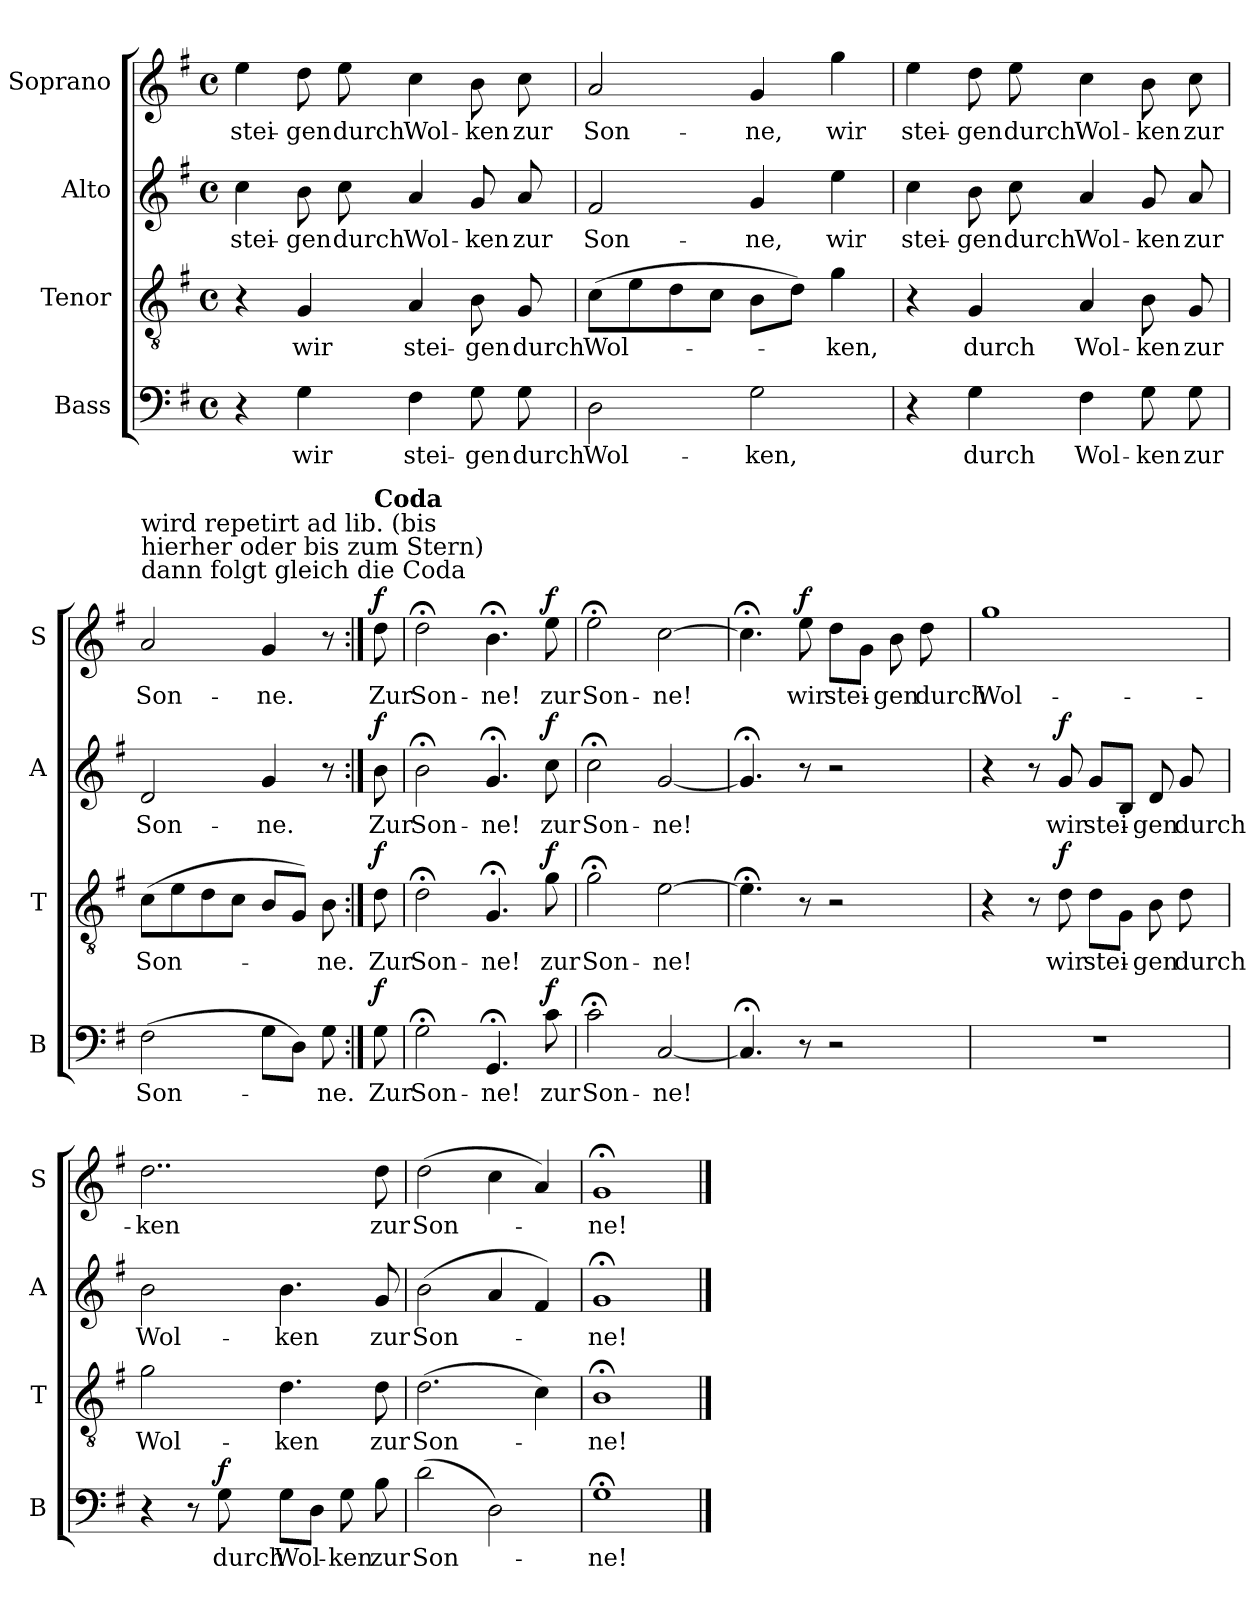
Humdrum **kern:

**kern	**text	**dynam	**kern	**text	**dynam	**kern	**text	**dynam	**kern	**text	**dynam
*part4	*part4	*part4	*part3	*part3	*part3	*part2	*part2	*part2	*part1	*part1	*part1
*staff4	*staff4	*staff4	*staff3	*staff3	*staff3	*staff2	*staff2	*staff2	*staff1	*staff1	*staff1
*I"Bass	*	*	*I"Tenor	*	*	*I"Alto	*	*	*I"Soprano	*	*
*I'B	*	*	*I'T	*	*	*I'A	*	*	*I'S	*	*
*clefF4	*	*	*clefGv2	*	*	*clefG2	*	*	*clefG2	*	*
*k[f#]	*	*	*k[f#]	*	*	*k[f#]	*	*	*k[f#]	*	*
*G:	*	*	*G:	*	*	*G:	*	*	*G:	*	*
*M4/4	*	*	*M4/4	*	*	*M4/4	*	*	*M4/4	*	*
*met(c)	*	*	*met(c)	*	*	*met(c)	*	*	*met(c)	*	*
=	=	=	=	=	=	=	=	=	=	=	=
4r	.	.	4r	.	.	4cc	stei-	.	4ee	stei-	.
4G	wir	.	4G	wir	.	8b	-gen	.	8dd	-gen	.
.	.	.	.	.	.	8cc	durch	.	8ee	durch	.
4F#	stei-	.	4A	stei-	.	4a	Wol-	.	4cc	Wol-	.
8G	-gen	.	8B	-gen	.	8g	-ken	.	8b	-ken	.
8G	durch	.	8G	durch	.	8a	zur	.	8cc	zur	.
=	=	=	=	=	=	=	=	=	=	=	=
2D	Wol-	.	(8cL	Wol-	.	2f#	Son-	.	2a	Son-	.
.	.	.	8e	.	.	.	.	.	.	.	.
.	.	.	8d	.	.	.	.	.	.	.	.
.	.	.	8cJ	.	.	.	.	.	.	.	.
2G	-ken,	.	8BL	.	.	4g	-ne,	.	4g	-ne,	.
.	.	.	8dJ)	.	.	.	.	.	.	.	.
.	.	.	4g	-ken,	.	4ee	wir	.	4gg	wir	.
=	=	=	=	=	=	=	=	=	=	=	=
4r	.	.	4r	.	.	4cc	stei-	.	4ee	stei-	.
4G	durch	.	4G	durch	.	8b	-gen	.	8dd	-gen	.
.	.	.	.	.	.	8cc	durch	.	8ee	durch	.
4F#	Wol-	.	4A	Wol-	.	4a	Wol-	.	4cc	Wol-	.
8G	-ken	.	8B	-ken	.	8g	-ken	.	8b	-ken	.
8G	zur	.	8G	zur	.	8a	zur	.	8cc	zur	.
=	=	=	=	=	=	=	=	=	=	=	=
!	!	!	!	!	!	!	!	!	!LO:TX:a:t=wird repetirt ad lib. (bis \nhierher oder bis zum Stern)\ndann folgt gleich die Coda	!	!
(2F#	Son-	.	(8cL	Son-	.	2d	Son-	.	2a	Son-	.
.	.	.	8e	.	.	.	.	.	.	.	.
.	.	.	8d	.	.	.	.	.	.	.	.
.	.	.	8cJ	.	.	.	.	.	.	.	.
8GL	.	.	8BL	.	.	4g	-ne.	.	4g	-ne.	.
8DJ)	.	.	8GJ)	.	.	.	.	.	.	.	.
8G	-ne.	.	8B	-ne.	.	8r	.	.	8r	.	.
=:|!	=:|!	=:|!	=:|!	=:|!	=:|!	=:|!	=:|!	=:|!	=:|!	=:|!	=:|!
!	!	!	!	!	!	!	!	!	!LO:TX:a:B:t=Coda	!	!
!	!	!LO:DY:a	!	!	!LO:DY:a	!	!	!LO:DY:a	!	!	!LO:DY:a
8G	Zur	f	8d	Zur	f	8b	Zur	f	8dd	Zur	f
=	=	=	=	=	=	=	=	=	=	=	=
2G;<	Son-	.	2d;<	Son-	.	2b;<	Son-	.	2dd;<	Son-	.
4.GG;<	-ne!	.	4.G;<	-ne!	.	4.g;<	-ne!	.	4.b;<	-ne!	.
!	!	!LO:DY:a	!	!	!LO:DY:a	!	!	!LO:DY:a	!	!	!LO:DY:a
8c	zur	f	8g	zur	f	8cc	zur	f	8ee	zur	f
=	=	=	=	=	=	=	=	=	=	=	=
2c;<	Son-	.	2g;<	Son-	.	2cc;<	Son-	.	2ee;<	Son-	.
[2C	-ne!	.	[2e	-ne!	.	[2g	-ne!	.	[2cc	-ne!	.
=	=	=	=	=	=	=	=	=	=	=	=
4.C;<]	.	.	4.e;<]	.	.	4.g;<]	.	.	4.cc;<]	.	.
!	!	!	!	!	!	!	!	!	!	!	!LO:DY:a
8r	.	.	8r	.	.	8r	.	.	8ee	wir	f
2r	.	.	2r	.	.	2r	.	.	8ddL	stei-	.
.	.	.	.	.	.	.	.	.	8gJ	.	.
.	.	.	.	.	.	.	.	.	8b	-gen	.
.	.	.	.	.	.	.	.	.	8dd	durch	.
=	=	=	=	=	=	=	=	=	=	=	=
1r	.	.	4r	.	.	4r	.	.	1gg	Wol-	.
.	.	.	8r	.	.	8r	.	.	.	.	.
!	!	!	!	!	!LO:DY:a	!	!	!LO:DY:a	!	!	!
.	.	.	8d	wir	f	8g	wir	f	.	.	.
.	.	.	8dL	stei-	.	8gL	stei-	.	.	.	.
.	.	.	8GJ	.	.	8BJ	.	.	.	.	.
.	.	.	8B	-gen	.	8d	-gen	.	.	.	.
.	.	.	8d	durch	.	8g	durch	.	.	.	.
=	=	=	=	=	=	=	=	=	=	=	=
4r	.	.	2g	Wol-	.	2b	Wol-	.	2..dd	-ken	.
8r	.	.	.	.	.	.	.	.	.	.	.
!	!	!LO:DY:a	!	!	!	!	!	!	!	!	!
8G	durch	f	.	.	.	.	.	.	.	.	.
8GL	Wol-	.	4.d	-ken	.	4.b	-ken	.	.	.	.
8DJ	.	.	.	.	.	.	.	.	.	.	.
8G	-ken	.	.	.	.	.	.	.	.	.	.
8B	zur	.	8d	zur	.	8g	zur	.	8dd	zur	.
=	=	=	=	=	=	=	=	=	=	=	=
(2d	Son-	.	(2.d	Son-	.	(2b	Son-	.	(2dd	Son-	.
2D)	.	.	.	.	.	4a	.	.	4cc	.	.
.	.	.	4c)	.	.	4f#)	.	.	4a)	.	.
=	=	=	=	=	=	=	=	=	=	=	=
1G;<	-ne!	.	1B;<	-ne!	.	1g;<	-ne!	.	1g;<	-ne!	.
==	==	==	==	==	==	==	==	==	==	==	==
*-	*-	*-	*-	*-	*-	*-	*-	*-	*-	*-	*-
